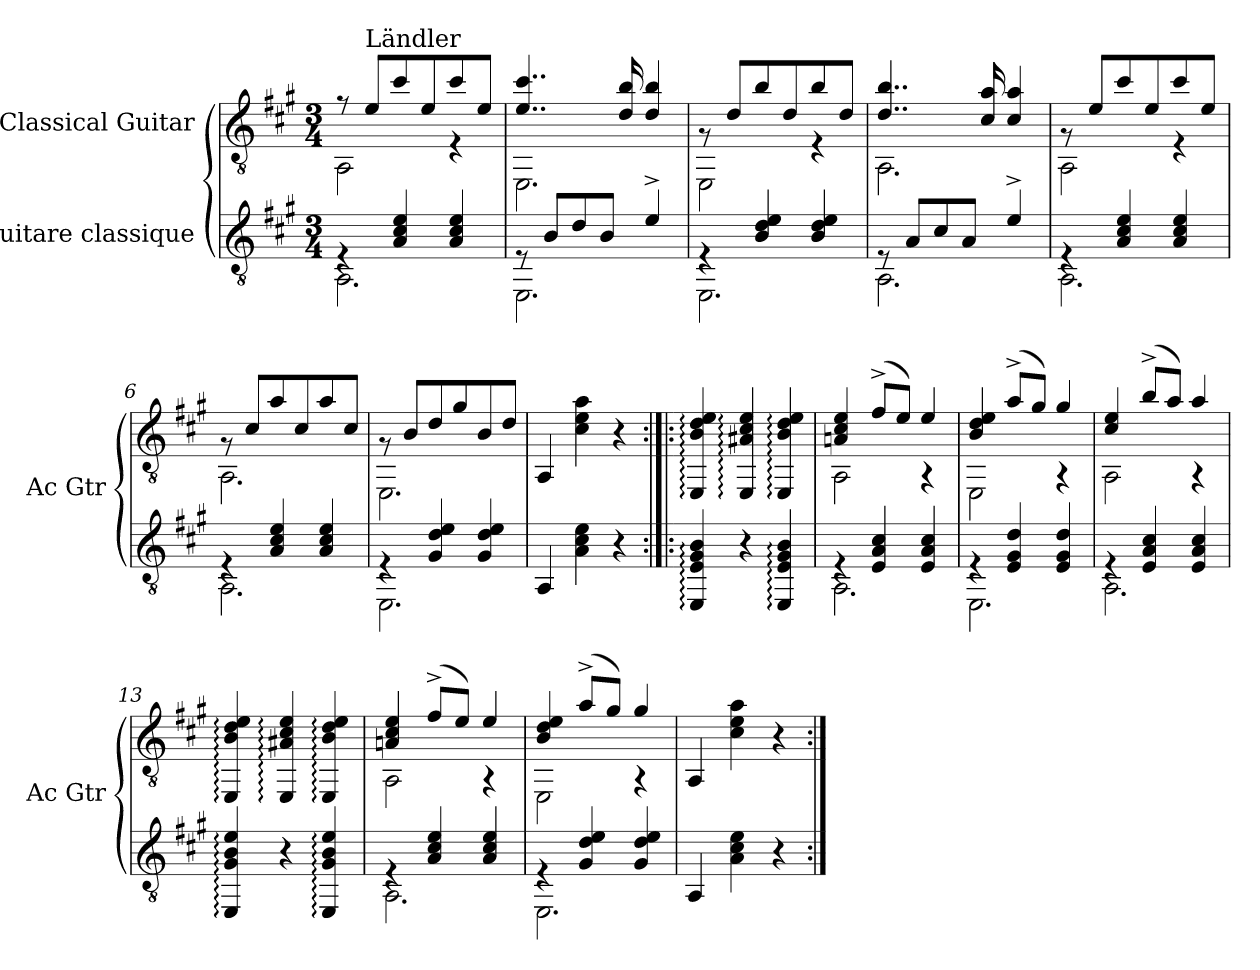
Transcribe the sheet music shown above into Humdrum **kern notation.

**kern	**kern
*part2	*part1
*staff2	*staff1
*I"Guitare classique	*I"Classical Guitar
*	*I'Ac Gtr
*clefGv2	*clefGv2
*k[f#c#g#]	*k[f#c#g#]
*M3/4	*M3/4
*MM120	*MM120
=1	=1
*^	*^
4rE	2.AA\	8r	2AA\
!	!	!LO:TX:a:t=Ländler	!
.	.	8e/L	.
4A/ 4c#/ 4e/	.	8cc#/	.
.	.	8e/	.
4A/ 4c#/ 4e/	.	8cc#/	4rE
.	.	8e/J	.
=2	=2	=2	=2
8rE	2.EE\	4..e/ 4..cc#/	2.EE\
8B/L	.	.	.
8d/	.	.	.
8B/J	.	.	.
.	.	16d/ 16b/	.
4e^/	.	4d/ 4b/	.
=3	=3	=3	=3
4rE	2.EE\	8rG	2EE\
.	.	8d/L	.
4B/ 4d/ 4e/	.	8b/	.
.	.	8d/	.
4B/ 4d/ 4e/	.	8b/	4rE
.	.	8d/J	.
=4	=4	=4	=4
8rE	2.AA\	4..d/ 4..b/	2.AA\
8A/L	.	.	.
8c#/	.	.	.
8A/J	.	.	.
.	.	16c#/ 16a/	.
4e^/	.	4c#/ 4a/	.
!!LO:LB:g=z	!!
=5	=5	=5	=5
4rE	2.AA\	8rG	2AA\
.	.	8e/L	.
4A/ 4c#/ 4e/	.	8cc#/	.
.	.	8e/	.
4A/ 4c#/ 4e/	.	8cc#/	4rE
.	.	8e/J	.
=6	=6	=6	=6
4rE	2.AA\	8rG	2.AA\
.	.	8c#/L	.
4A/ 4c#/ 4e/	.	8a/	.
.	.	8c#/	.
4A/ 4c#/ 4e/	.	8a/	.
.	.	8c#/J	.
=7	=7	=7	=7
4rE	2.EE\	8rG	2.EE\
.	.	8B/L	.
4G#/ 4d/ 4e/	.	8d/	.
.	.	8g#/	.
4G#/ 4d/ 4e/	.	8B/	.
.	.	8d/J	.
*v	*v	*	*
*	*v	*v
=8	=8
4AA/	4AA/
4A\ 4c#\ 4e\	4c#\ 4e\ 4a\
4r	4r
!!LO:LB:g=z
=9:|!|:	=9:|!|:
4EE/: 4E/: 4G#/: 4B/:	4EE/: 4B/: 4d/: 4e/:
4r	4EE/: 4A#X/: 4c#/: 4e/:
4EE/: 4E/: 4G#/: 4B/:	4EE/: 4B/: 4d/: 4e/:
=10	=10
*^	*^
4rE	2.AA\	4An/ 4c#/ 4e/	2AA\
4E/ 4A/ 4c#/	.	(<8f#^/L	.
.	.	8e/J)	.
4E/ 4A/ 4c#/	.	4e/	4r
=11	=11	=11	=11
4rE	2.EE\	4B/ 4d/ 4e/	2EE\
4E/ 4G#/ 4d/	.	(<8a^/L	.
.	.	8g#/J)	.
4E/ 4G#/ 4d/	.	4g#/	4r
=12	=12	=12	=12
4rE	2.AA\	4c#/ 4e/	2AA\
4E/ 4A/ 4c#/	.	(<8b^/L	.
.	.	8a/J)	.
4E/ 4A/ 4c#/	.	4a/	4r
*v	*v	*	*
*	*v	*v
!!LO:LB:g=z
=13	=13
4EE/: 4G#/: 4B/: 4e/:	4EE/: 4B/: 4d/: 4e/:
4r	4EE/: 4A#X/: 4c#/: 4e/:
4EE/: 4G#/: 4B/: 4e/:	4EE/: 4B/: 4d/: 4e/:
=14	=14
*^	*^
4rE	2.AA\	4An/ 4c#/ 4e/	2AA\
4A/ 4c#/ 4e/	.	(<8f#^/L	.
.	.	8e/J)	.
4A/ 4c#/ 4e/	.	4e/	4r
=15	=15	=15	=15
4rE	2.EE\	4B/ 4d/ 4e/	2EE\
4G#/ 4d/ 4e/	.	(<8a^/L	.
.	.	8g#/J)	.
4G#/ 4d/ 4e/	.	4g#/	4r
*v	*v	*	*
*	*v	*v
=16	=16
4AA/	4AA/
4A\ 4c#\ 4e\	4c#\ 4e\ 4a\
4r	4r
=:|!	=:|!
*-	*-
